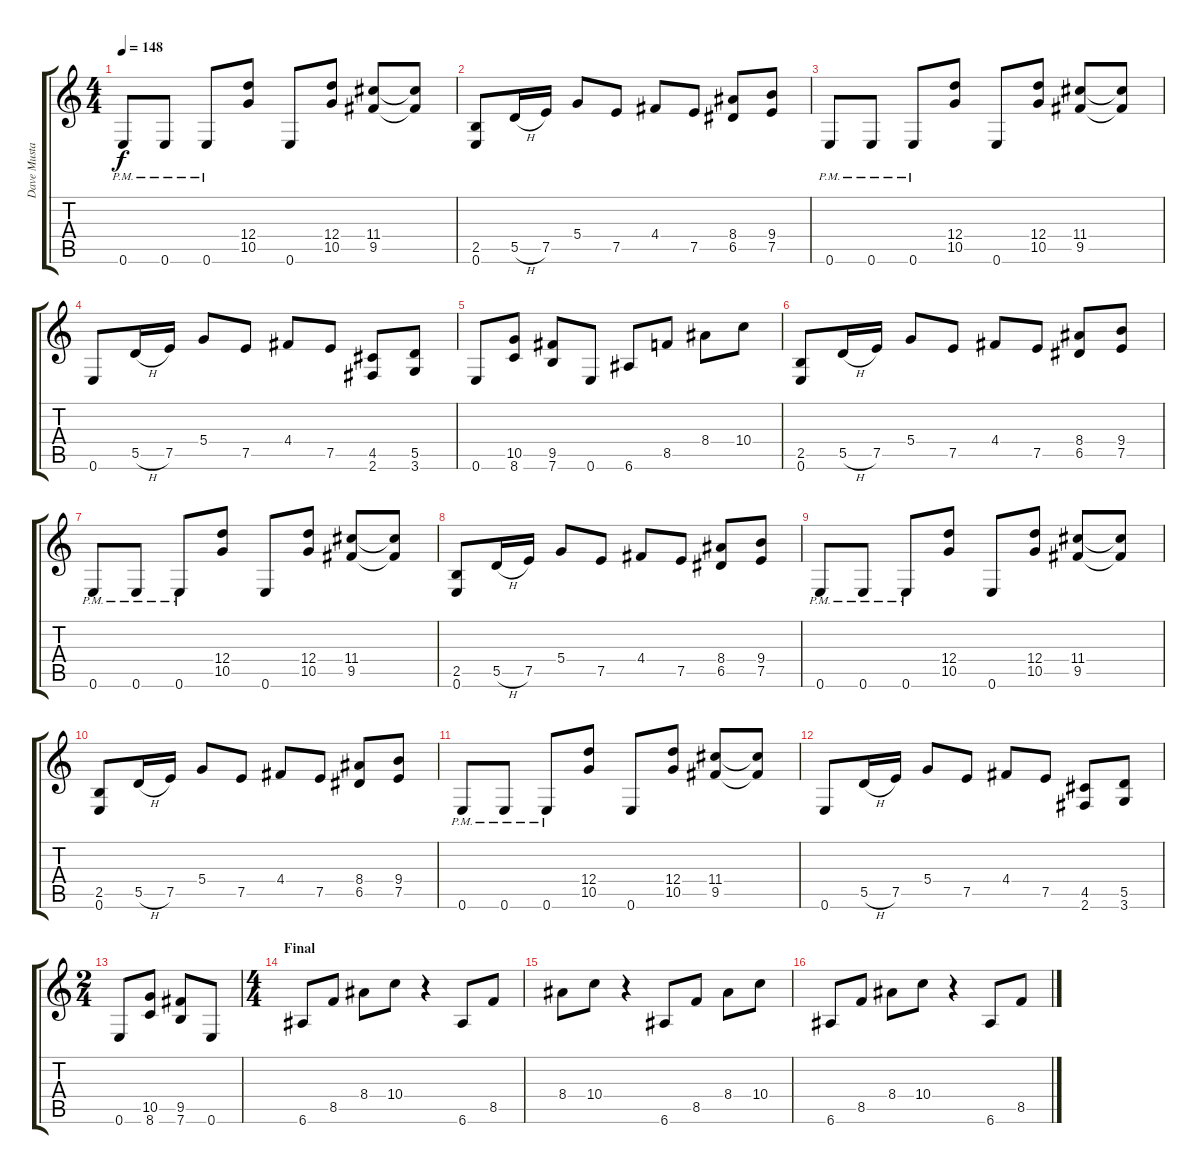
\track ("Dave Mustaine" "Dave Musta") {instrument distortionguitar}
\staff {score tabs}
\tuning (E4 B3 G3 D3 A2 E2) {hide}
\ts (4 4)
\tempo 148
\clef g2
\ks c
0.6{pm}.8{dy f} 0.6{pm}.8 0.6{pm}.8 (12.4 10.5).8 0.6.8 (12.4 10.5).8 (11.4 9.5).8 (11.4{t} 9.5{t}).8 |
(2.5 0.6).8 5.5{h}.16 7.5.16 5.4.8 7.5.8 4.4.8 7.5.8 (8.4 6.5).8 (9.4 7.5).8 |
0.6{pm}.8 0.6{pm}.8 0.6{pm}.8 (12.4 10.5).8 0.6.8 (12.4 10.5).8 (11.4 9.5).8 (11.4{t} 9.5{t}).8 |
0.6.8 5.5{h}.16 7.5.16 5.4.8 7.5.8 4.4.8 7.5.8 (4.5 2.6).8 (5.5 3.6).8 |
0.6.8 (10.5 8.6).8 (9.5 7.6).8 0.6.8 6.6.8 8.5.8 8.4.8 10.4.8 |
(2.5 0.6).8 5.5{h}.16 7.5.16 5.4.8 7.5.8 4.4.8 7.5.8 (8.4 6.5).8 (9.4 7.5).8 |
0.6{pm}.8 0.6{pm}.8 0.6{pm}.8 (12.4 10.5).8 0.6.8 (12.4 10.5).8 (11.4 9.5).8 (11.4{t} 9.5{t}).8 |
(2.5 0.6).8 5.5{h}.16 7.5.16 5.4.8 7.5.8 4.4.8 7.5.8 (8.4 6.5).8 (9.4 7.5).8 |
0.6{pm}.8 0.6{pm}.8 0.6{pm}.8 (12.4 10.5).8 0.6.8 (12.4 10.5).8 (11.4 9.5).8 (11.4{t} 9.5{t}).8 |
(2.5 0.6).8 5.5{h}.16 7.5.16 5.4.8 7.5.8 4.4.8 7.5.8 (8.4 6.5).8 (9.4 7.5).8 |
0.6{pm}.8 0.6{pm}.8 0.6{pm}.8 (12.4 10.5).8 0.6.8 (12.4 10.5).8 (11.4 9.5).8 (11.4{t} 9.5{t}).8 |
0.6.8 5.5{h}.16 7.5.16 5.4.8 7.5.8 4.4.8 7.5.8 (4.5 2.6).8 (5.5 3.6).8 |
\ts (2 4)
0.6.8 (10.5 8.6).8 (9.5 7.6).8 0.6.8 |
\ts (4 4)
\section ("" "Final")
6.6.8 8.5.8 8.4.8 10.4.8 r.4 6.6.8 8.5.8 |
8.4.8 10.4.8 r.4 6.6.8 8.5.8 8.4.8 10.4.8 |
6.6.8 8.5.8 8.4.8 10.4.8 r.4 6.6.8 8.5.8
